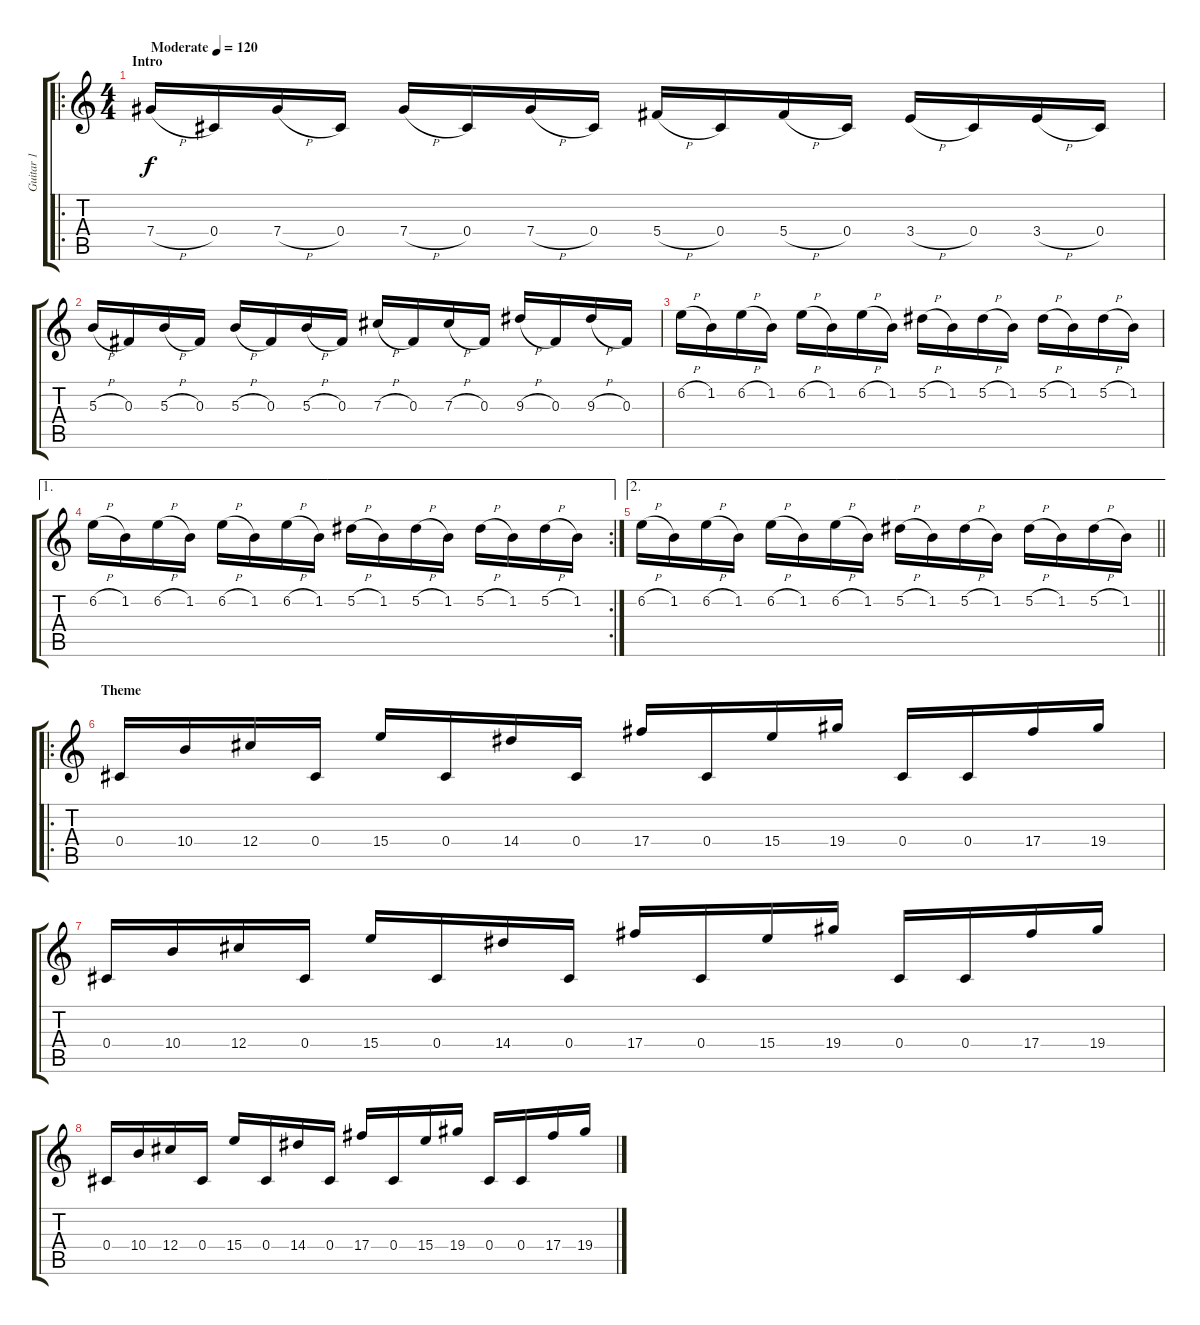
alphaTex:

\track ("Guitar 1" "Guitar 1") {instrument distortionguitar}
\staff {score tabs}
\tuning (Eb4 Bb3 Gb3 Db3 Ab2 Db2) {hide}
\ro
\ts (4 4)
\section ("" "Intro")
\tempo (120 "Moderate")
\clef g2
\ks c
7.4{h}.16{dy f instrument distortionguitar} 0.4.16 7.4{h}.16 0.4.16 7.4{h}.16 0.4.16 7.4{h}.16 0.4.16 5.4{h}.16 0.4.16 5.4{h}.16 0.4.16 3.4{h}.16 0.4.16 3.4{h}.16 0.4.16 |
5.3{h}.16 0.3.16 5.3{h}.16 0.3.16 5.3{h}.16 0.3.16 5.3{h}.16 0.3.16 7.3{h}.16 0.3.16 7.3{h}.16 0.3.16 9.3{h}.16 0.3.16 9.3{h}.16 0.3.16 |
6.2{h}.16 1.2.16 6.2{h}.16 1.2.16 6.2{h}.16 1.2.16 6.2{h}.16 1.2.16 5.2{h}.16 1.2.16 5.2{h}.16 1.2.16 5.2{h}.16 1.2.16 5.2{h}.16 1.2.16 |
\ae 1
\rc 2
6.2{h}.16 1.2.16 6.2{h}.16 1.2.16 6.2{h}.16 1.2.16 6.2{h}.16 1.2.16 5.2{h}.16 1.2.16 5.2{h}.16 1.2.16 5.2{h}.16 1.2.16 5.2{h}.16 1.2.16 |
\ae 2
\barLineRight lightlight
6.2{h}.16 1.2.16 6.2{h}.16 1.2.16 6.2{h}.16 1.2.16 6.2{h}.16 1.2.16 5.2{h}.16 1.2.16 5.2{h}.16 1.2.16 5.2{h}.16 1.2.16 5.2{h}.16 1.2.16 |
\ro
\section ("" "Theme")
0.4.16 10.4.16 12.4.16 0.4.16 15.4.16 0.4.16 14.4.16 0.4.16 17.4.16 0.4.16 15.4.16 19.4.16 0.4.16 0.4.16 17.4.16 19.4.16 |
0.4.16 10.4.16 12.4.16 0.4.16 15.4.16 0.4.16 14.4.16 0.4.16 17.4.16 0.4.16 15.4.16 19.4.16 0.4.16 0.4.16 17.4.16 19.4.16 |
0.4.16 10.4.16 12.4.16 0.4.16 15.4.16 0.4.16 14.4.16 0.4.16 17.4.16 0.4.16 15.4.16 19.4.16 0.4.16 0.4.16 17.4.16 19.4.16
